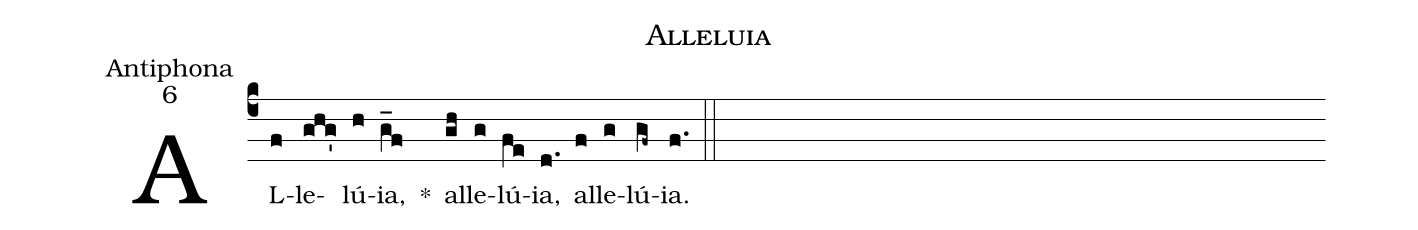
name:Alleluia;
office-part:Antiphona;
mode:6;
%%
(c4)
AL(f)le(ghg')lú(h)ia,(g_f) *()
al(gh)le(g)lú(fe)ia,(d.) al(f)le(g)lú(gf~)ia.(f.) (::)
